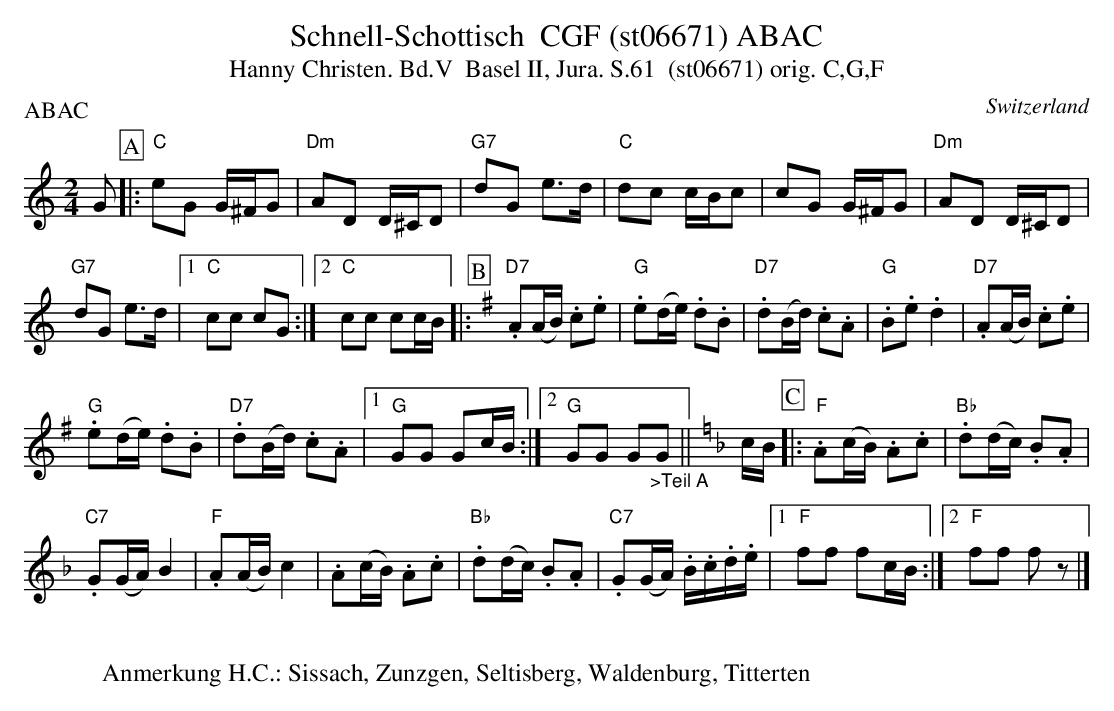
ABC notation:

X:1
T:Schnell-Schottisch  CGF (st06671) ABAC
T:Hanny Christen. Bd.V  Basel II, Jura. S.61  (st06671) orig. C,G,F
P:ABAC
M:2/4
L:1/8
O:Switzerland
K:C major
G [P:A] |: "C"eG G/^F/G | "Dm"AD D/^C/D | "G7"dG e>d | "C"dc c/B/c | cG G/^F/G | "Dm"AD D/^C/D |
"G7"dG e>d |1 "C"cc cG :|2 "C"cc cc/B/ |: [P:B] [K:G] "D7".A(A/B/) .c.e | "G".e(d/e/) .d.B | "D7".d(B/d/) .c.A | "G".B.e.d2 | "D7".A(A/B/) .c.e |
"G".e(d/e/) .d.B | "D7".d(B/d/) .c.A |1 "G"GG Gc/B/ :|2 "G"GG G"_>Teil A"G || [K:F]  c/B/ [P:C] |: "F".A(c/B/) .A.c | "Bb".d(d/c/) .B.A |
"C7".G(G/A/)B2 | "F".A(A/B/) c2 | .A(c/B/) .A.c | "Bb".d(d/c/) .B.A | "C7".G(G/A/) .B/.c/.d/.e/ |1 "F"ff fc/B/ :|2 "F"ff f z |]
W:
W:Anmerkung H.C.: Sissach, Zunzgen, Seltisberg, Waldenburg, Titterten
